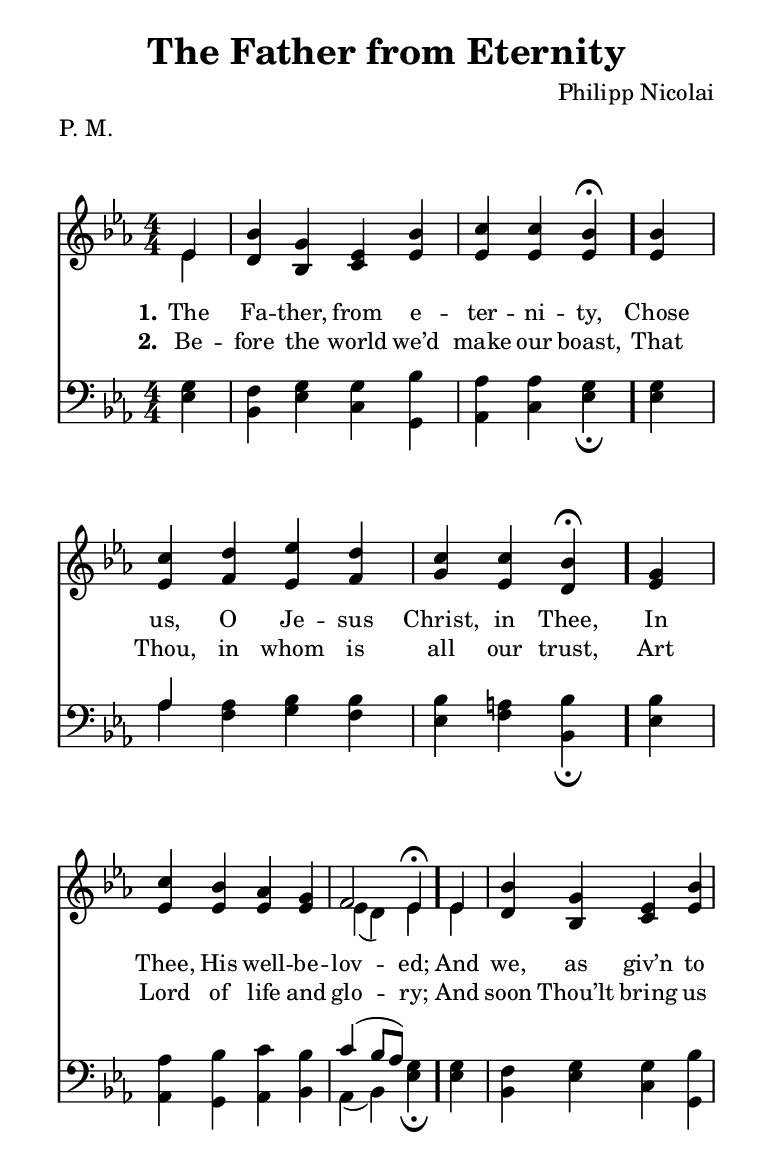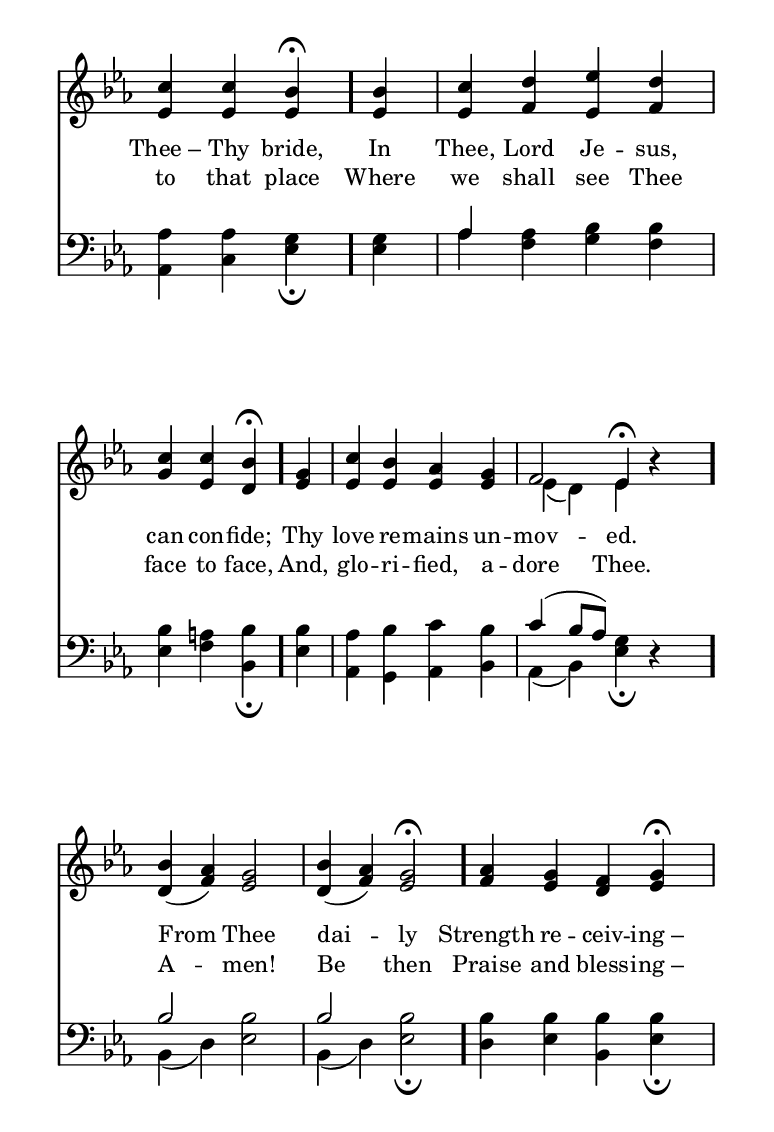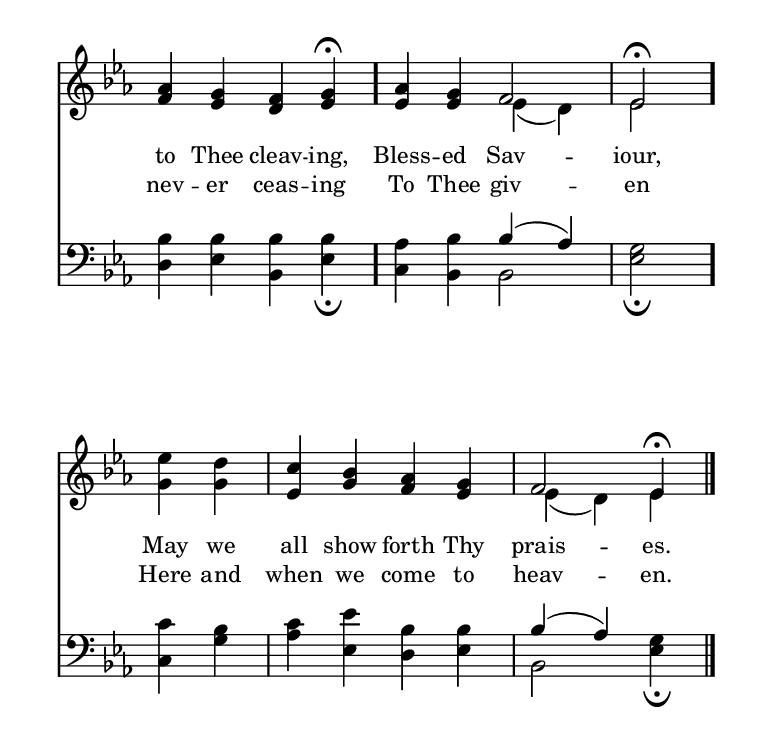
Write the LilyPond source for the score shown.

\include "common/global.ily"
\paper {
  \include "common/paper.ily"
}

\header{
  hymnnumber = "378"
  title = "The Father from Eternity" % not found at hymnary.org
  tunename = "Wie schön leuchtet der Morgenstern"
  meter = "P. M."
  poet = ""
  composer = "Philipp Nicolai" % see https://hymnary.org/tune/wie_schon_leuchtet_nicolai ; see https://en.wikipedia.org/wiki/Wie_schön_leuchtet_der_Morgenstern
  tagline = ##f
}

ta = { \tempo 4=80 }
tb = { \tempo 4=40 }

global = {
  \include "common/overrides.ily"
  \override Staff.TimeSignature.style = #'numbered
  \time 4/4
  \override Score.MetronomeMark.transparent = ##t % hide all fermata changes too
  \ta
  \key ees \major
  \partial 4
  \autoBeamOff
}

notesSoprano = {
\global
\relative c' {

  ees | bes' g ees bes' | c c \tb bes\fermata \ta
  bes4 | c d ees d | c c \tb bes\fermata \ta
  g4 | c bes aes g | f2 \tb ees4\fermata \ta
  ees | bes' g ees bes' | c c \tb bes\fermata \ta
  bes4 | c d ees d | c c \tb bes\fermata \ta
  g4 | c bes aes g | f2 \tb ees4\fermata \ta r4

  bes'4( aes) g2 | bes4( aes) \tb g2\fermata \ta |
  aes4 g f \tb g\fermata \ta | aes4 g f \tb g\fermata \ta
  aes4 g f2 | \tb ees\fermata \ta
  ees'4 d | c bes aes g | f2 \tb ees4\fermata \ta

  \bar "|."

}
}

notesAlto = {
\global
\relative e' {

  ees4 | d bes c ees | ees ees ees
  ees | ees f ees f | g ees d
  ees | ees ees ees ees | ees( d) ees
  ees4 | d bes c ees | ees ees ees
  ees | ees f ees f | g ees d
  ees | ees ees ees ees | ees( d) ees r4

  d4( f) ees2 | d4( f) ees2 |
  f4 ees d ees | f4 ees d ees |
  ees4 ees ees( d) | ees2
  g4 g | ees g f ees | ees( d) ees


}
}

notesTenor = {
\global
\relative a {

  g4 | f g g bes | aes aes g
  g4 | aes aes bes bes | bes a bes
  bes4 | aes bes c bes | c( bes8[ aes]) g4
  g4 | f g g bes | aes aes g
  g4 | aes aes bes bes | bes a bes
  bes4 | aes bes c bes | c( bes8[ aes]) g4 r4

  bes2 bes | bes bes |
  bes4 bes bes bes | bes bes bes bes |
  aes bes bes( aes) | g2
  c4 bes | c ees bes bes | bes( aes) g

}
}

notesBass = {
\global
\relative f {

  ees4 | bes ees c g | aes c ees_\fermata
  ees4 | aes f g f | ees f bes,_\fermata
  ees | aes, g aes bes | aes( bes) ees_\fermata
  ees4 | bes ees c g | aes c ees_\fermata
  ees4 | aes f g f | ees f bes,_\fermata
  ees | aes, g aes bes | aes( bes) ees_\fermata r4

  bes4( d) ees2 | bes4( d) ees2_\fermata |
  d4 ees bes ees_\fermata | d4 ees bes ees_\fermata |
  c4 bes bes2 | ees_\fermata
  c4 g' | aes ees d ees | bes2 ees4_\fermata

}
}

wordsA = \lyricmode {
\set stanza = "1."

The Fa -- ther, from e -- ter -- ni -- ty, \bar "."
Chose us, O Je -- sus Christ, in Thee, \bar "."
In Thee, His well -- be -- lov -- ed; \bar "."
And we, as giv’n to Thee_– Thy bride, \bar "."
In Thee, Lord Je -- sus, can con -- fide; \bar "."
Thy love re -- mains un -- mov -- ed. \bar "."
From Thee dai -- ly \bar "."
Strength re -- ceiv -- ing_– to Thee cleav -- ing, \bar "."
Bless -- ed Sav -- iour, \bar "."
May we all show forth Thy prais -- es. \bar "."

}

wordsB = \lyricmode {
\set stanza = "2."

Be -- fore the world we’d make our boast,
That Thou, in whom is all our trust,
Art Lord of life and glo -- ry;
And soon Thou’lt bring us to that place
Where we shall see Thee face to face,
And, glo -- ri -- fied, a -- dore Thee.
A -- men! Be then
Praise and bless -- ing_– nev -- er ceas -- ing
To Thee giv -- en
Here and when we come to heav -- en.

}

\score {
  \context ChoirStaff <<
    \context Staff = upper <<
      \set Staff.autoBeaming = ##f
      \set ChoirStaff.systemStartDelimiter = #'SystemStartBar
      \set ChoirStaff.printPartCombineTexts = ##f
      \partcombine #'(2 . 11) \notesSoprano \notesAlto
      \context NullVoice = sopranos { \voiceOne << \notesSoprano >> }
      \context Lyrics = one \lyricsto sopranos \wordsA
      \context Lyrics = two \lyricsto sopranos \wordsB
    >>
    \context Staff = men <<
      \set Staff.autoBeaming = ##f
      \clef bass
      \set ChoirStaff.printPartCombineTexts = ##f
      \partcombine #'(2 . 11) \notesTenor \notesBass
    >>
  >>
  \layout {
    \include "common/layout.ily"
  }
  #(cond ((ly:get-option 'eog-midi-permitted) #{ \midi{
    \include "common/midi.ily"
  } #}))
}

\version "2.19.49"  % necessary for upgrading to future LilyPond versions.

% vi:set et ts=2 sw=2 ai nocindent syntax=lilypond:
